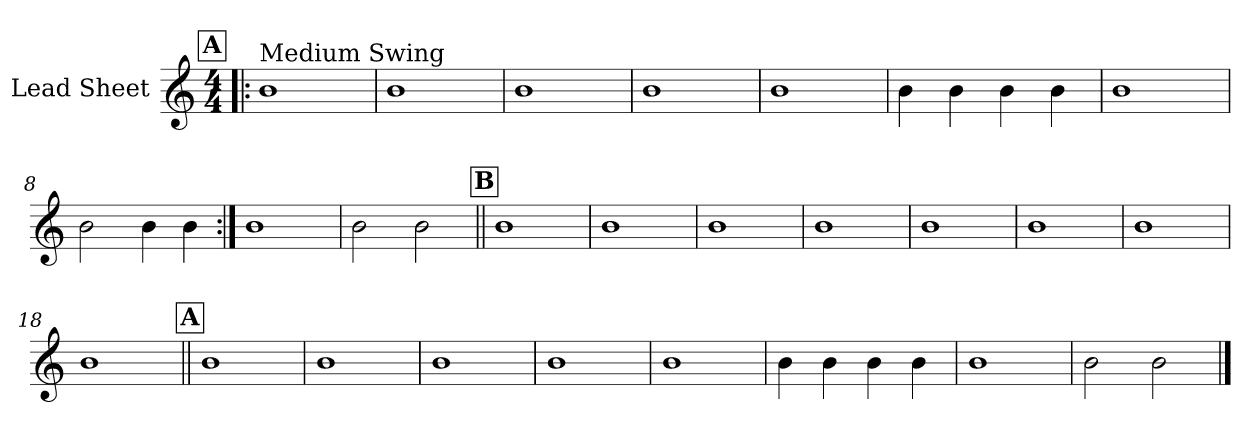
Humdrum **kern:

**kern
*part1
*staff1
*I"Lead Sheet
*clefG2
*k[]
*M4/4
!!LO:REH:place=s1:a:fs=14:t=A
=1!|:
!LO:TX:a:t=Medium Swing
1b
=2
1b
=3
1b
=4
1b
!!LO:LB:g=z
=5
1b
=6
4b\
4b\
4b\
4b\
=7
1b
=8
2b\
4b\
4b\
!!LO:LB:g=z
=9:|!
1b
=10
2b\
2b\
!!LO:LB:g=z
!!LO:REH:place=s1:a:fs=14:t=B
=11||
1b
=12
1b
=13
1b
=14
1b
!!LO:LB:g=z
=15
1b
=16
1b
=17
1b
=18
1b
!!LO:LB:g=z
!!LO:REH:place=s1:a:fs=14:t=A
=19||
1b
=20
1b
=21
1b
=22
1b
!!LO:LB:g=z
=23
1b
=24
4b\
4b\
4b\
4b\
=25
1b
=26
2b\
2b\
==
*-
